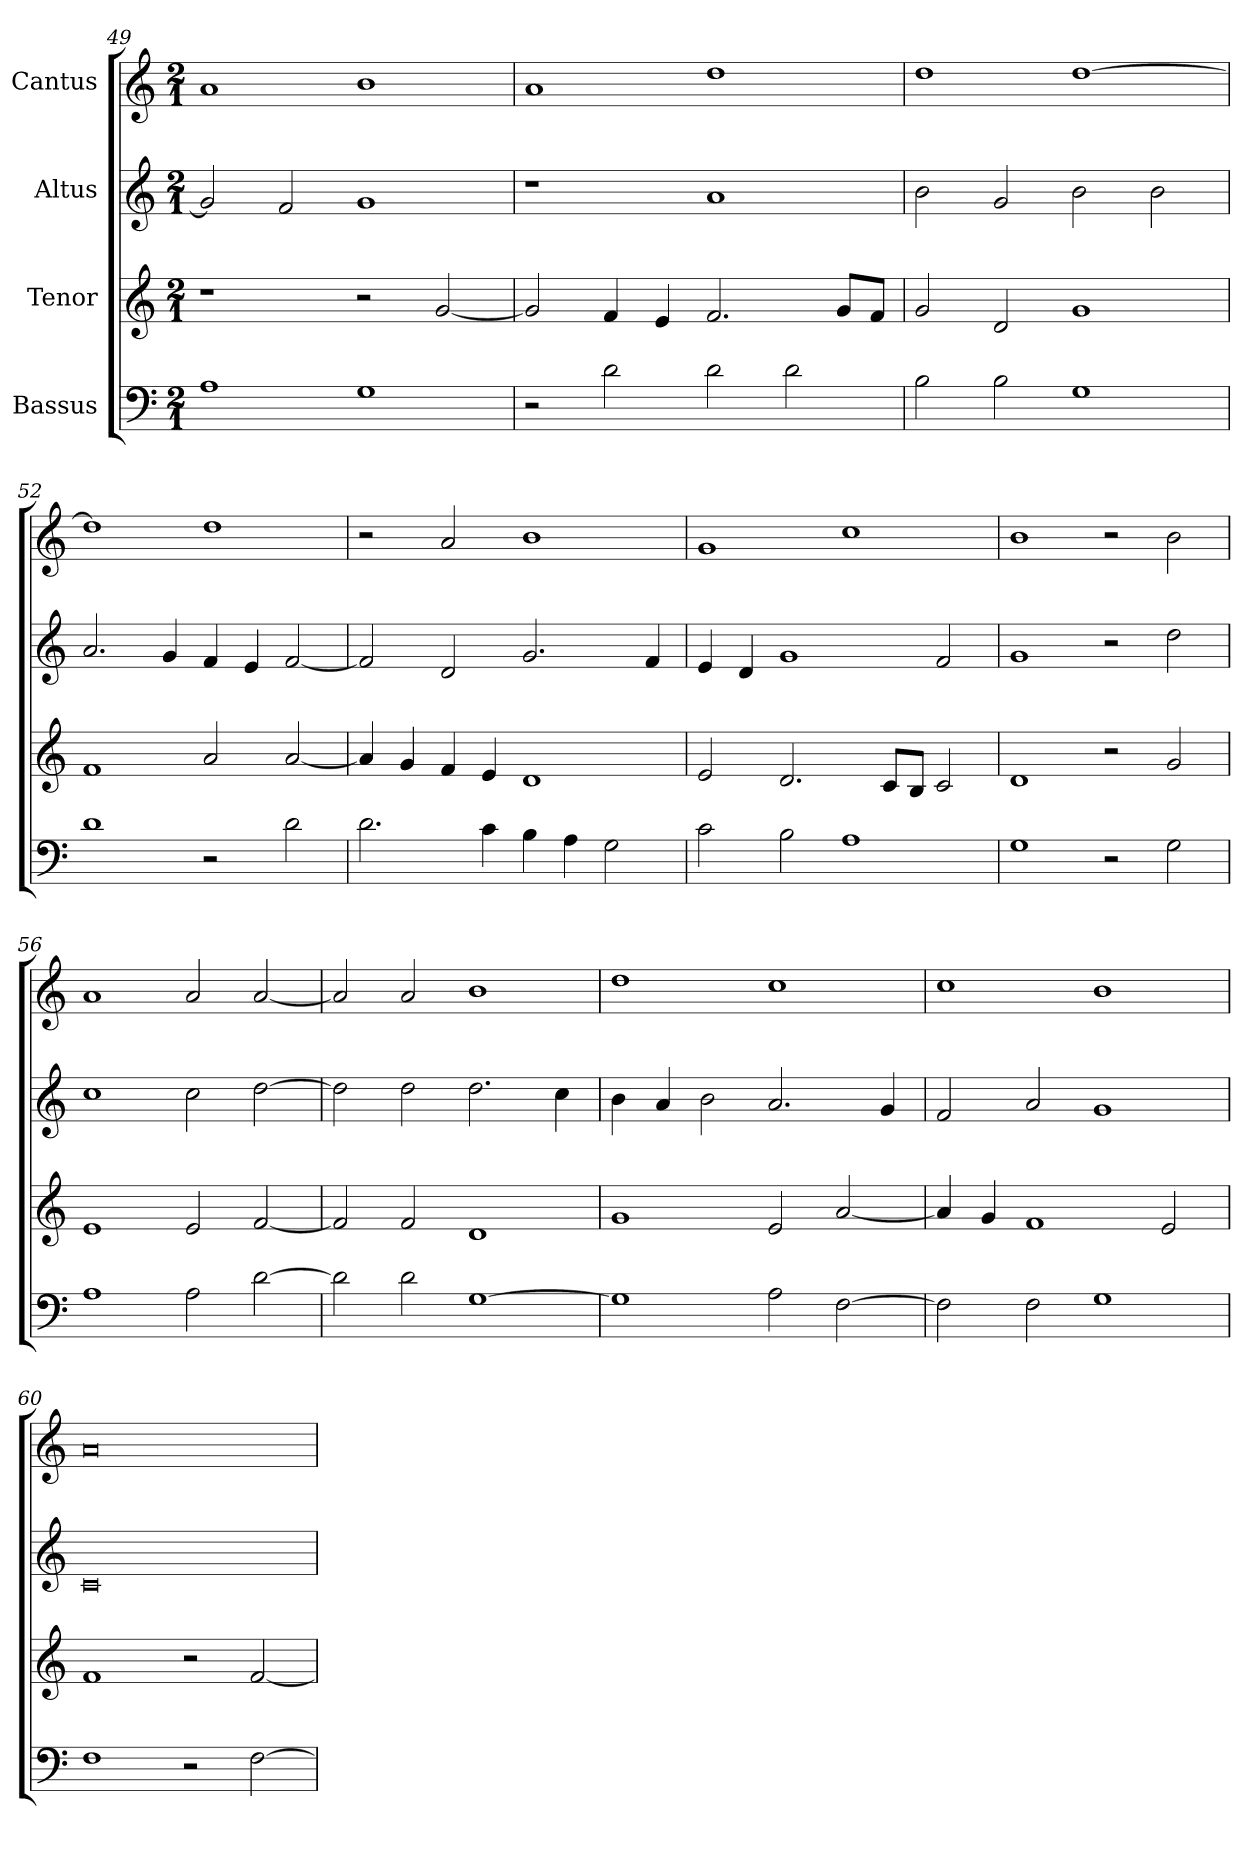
**kern	**kern	**kern	**kern
*part4	*part3	*part2	*part1
*staff4	*staff3	*staff2	*staff1
*I"Bassus	*I"Tenor	*I"Altus	*I"Cantus
*clefF4	*clefG2	*clefG2	*clefG2
*k[]	*k[]	*k[]	*k[]
*C:	*C:	*C:	*C:
*M2/1	*M2/1	*M2/1	*M2/1
=49	=49	=49	=49
1Ai	1r	2gi/]	1ai
.	.	2fi/	.
1Gi	2r	1gi	1bi
.	[<2gi/	.	.
!!LO:LB:g=z
=50	=50	=50	=50
2r	2gi/]	1r	1ai
2di\	4fi/	.	.
.	4ei/	.	.
2di\	2.fi/	1ai	1ddi
2di\	.	.	.
.	8gi/L	.	.
.	8fi/J	.	.
=51	=51	=51	=51
2Bi\	2gi/	2bi\	1ddi
2Bi\	2di/	2gi/	.
1Gi	1gi	2bi\	[>1ddi
.	.	2bi\	.
=52	=52	=52	=52
1di	1fi	2.ai/	1ddi]
.	.	4gi/	.
2r	2ai/	4fi/	1ddi
.	.	4ei/	.
2di\	[<2ai/	[<2fi/	.
=53	=53	=53	=53
2.di\	4ai/]	2fi/]	2r
.	4gi/	.	.
.	4fi/	2di/	2ai/
4ci\	4ei/	.	.
4Bi\	1di	2.gi/	1bi
4Ai\	.	.	.
2Gi\	.	.	.
.	.	4fi/	.
=54	=54	=54	=54
2ci\	2ei/	4ei/	1gi
.	.	4di/	.
2Bi\	2.di/	1gi	.
1Ai	.	.	1cci
.	8ci/L	.	.
.	8Bi/J	.	.
.	2ci/	2fi/	.
!!LO:LB:g=z
=55	=55	=55	=55
1Gi	1di	1gi	1bi
2r	2r	2r	2r
2Gi\	2gi/	2ddi\	2bi\
=56	=56	=56	=56
1Ai	1ei	1cci	1ai
2Ai\	2ei/	2cci\	2ai/
[>2di\	[<2fi/	[>2ddi\	[<2ai/
=57	=57	=57	=57
2di\]	2fi/]	2ddi\]	2ai/]
2di\	2fi/	2ddi\	2ai/
[>1Gi	1di	2.ddi\	1bi
.	.	4cci\	.
=58	=58	=58	=58
1Gi]	1gi	4bi\	1ddi
.	.	4ai/	.
.	.	2bi\	.
2Ai\	2ei/	2.ai/	1cci
[>2Fi\	[<2ai/	.	.
.	.	4gi/	.
=59	=59	=59	=59
2Fi\]	4ai/]	2fi/	1cci
.	4gi/	.	.
2Fi\	1fi	2ai/	.
1Gi	.	1gi	1bi
.	2ei/	.	.
=60	=60	=60	=60
1Fi	1fi	0ci	0ai
2r	2r	.	.
[>2Fi\	[<2fi/	.	.
=	=	=	=
*-	*-	*-	*-
